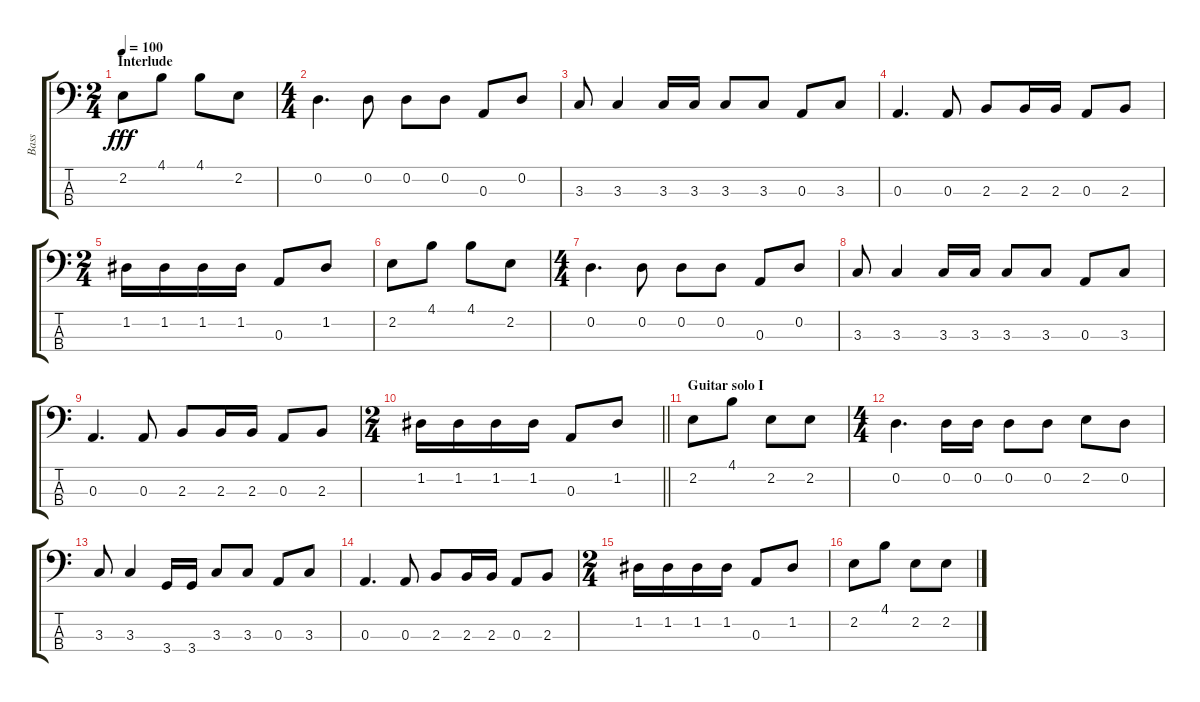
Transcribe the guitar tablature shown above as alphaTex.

\track ("Bass" "Bass") {instrument electricbassfinger}
\staff {score tabs}
\tuning (G2 D2 A1 E1) {hide}
\ts (2 4)
\section ("" "Interlude")
\tempo 100
\clef f4
\ks c
2.2.8{dy fff} 4.1.8 4.1.8 2.2.8 |
\ts (4 4)
0.2.4{d} 0.2.8 0.2.8 0.2.8 0.3.8 0.2.8 |
3.3.8 3.3.4 3.3.16 3.3.16 3.3.8 3.3.8 0.3.8 3.3.8 |
0.3.4{d} 0.3.8 2.3.8 2.3.16 2.3.16 0.3.8 2.3.8 |
\ts (2 4)
1.2.16 1.2.16 1.2.16 1.2.16 0.3.8 1.2.8 |
2.2.8 4.1.8 4.1.8 2.2.8 |
\ts (4 4)
0.2.4{d} 0.2.8 0.2.8 0.2.8 0.3.8 0.2.8 |
3.3.8 3.3.4 3.3.16 3.3.16 3.3.8 3.3.8 0.3.8 3.3.8 |
0.3.4{d} 0.3.8 2.3.8 2.3.16 2.3.16 0.3.8 2.3.8 |
\ts (2 4)
\barLineRight lightlight
1.2.16 1.2.16 1.2.16 1.2.16 0.3.8 1.2.8 |
\section ("" "Guitar solo I")
2.2.8 4.1.8 2.2.8 2.2.8 |
\ts (4 4)
0.2.4{d} 0.2.16 0.2.16 0.2.8 0.2.8 2.2.8 0.2.8 |
3.3.8 3.3.4 3.4.16 3.4.16 3.3.8 3.3.8 0.3.8 3.3.8 |
0.3.4{d} 0.3.8 2.3.8 2.3.16 2.3.16 0.3.8 2.3.8 |
\ts (2 4)
1.2.16 1.2.16 1.2.16 1.2.16 0.3.8 1.2.8 |
2.2.8 4.1.8 2.2.8 2.2.8
